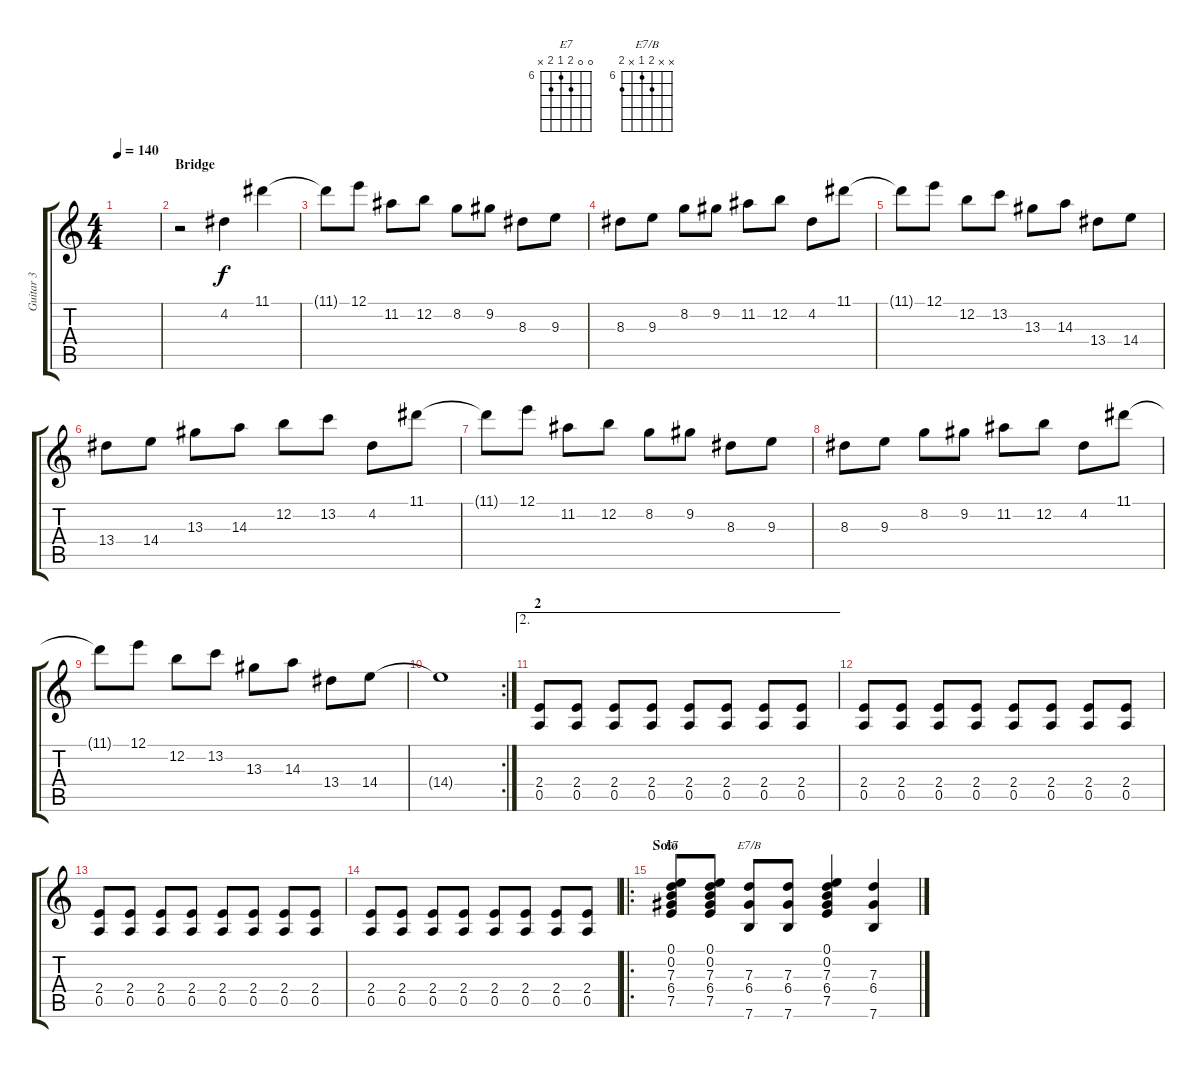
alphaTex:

\track ("Guitar 3" "Guitar 3") {instrument electricguitarclean}
\staff {score tabs}
\tuning (E4 B3 G3 D3 A2 E2) {hide}
\chord ("E7" 0 0 7 6 7 x) {firstfret 6}
\chord ("E7/B" x x 7 6 x 7) {firstfret 6}
\ts (4 4)
\tempo 140
\clef g2
\ks c
|
\section ("" "Bridge")
r.2 4.2.4 11.1.4 |
11.1{t}.8 12.1.8 11.2.8 12.2.8 8.2.8 9.2.8 8.3.8 9.3.8 |
8.3.8 9.3.8 8.2.8 9.2.8 11.2.8 12.2.8 4.2.8 11.1.8 |
11.1{t}.8 12.1.8 12.2.8 13.2.8 13.3.8 14.3.8 13.4.8 14.4.8 |
13.4.8 14.4.8 13.3.8 14.3.8 12.2.8 13.2.8 4.2.8 11.1.8 |
11.1{t}.8 12.1.8 11.2.8 12.2.8 8.2.8 9.2.8 8.3.8 9.3.8 |
8.3.8 9.3.8 8.2.8 9.2.8 11.2.8 12.2.8 4.2.8 11.1.8 |
11.1{t}.8 12.1.8 12.2.8 13.2.8 13.3.8 14.3.8 13.4.8 14.4.8 |
\rc 2
14.4{t}.1 |
\ae 2
\section ("" "2")
(2.4 0.5).8 (2.4 0.5).8 (2.4 0.5).8 (2.4 0.5).8 (2.4 0.5).8 (2.4 0.5).8 (2.4 0.5).8 (2.4 0.5).8 |
(2.4 0.5).8 (2.4 0.5).8 (2.4 0.5).8 (2.4 0.5).8 (2.4 0.5).8 (2.4 0.5).8 (2.4 0.5).8 (2.4 0.5).8 |
(2.4 0.5).8 (2.4 0.5).8 (2.4 0.5).8 (2.4 0.5).8 (2.4 0.5).8 (2.4 0.5).8 (2.4 0.5).8 (2.4 0.5).8 |
(2.4 0.5).8 (2.4 0.5).8 (2.4 0.5).8 (2.4 0.5).8 (2.4 0.5).8 (2.4 0.5).8 (2.4 0.5).8 (2.4 0.5).8 |
\ro
\section ("" "Solo")
(0.1 0.2 7.3 6.4 7.5).8{ch "E7"} (0.1 0.2 7.3 6.4 7.5).8 (7.3 6.4 7.6).8{ch "E7/B"} (7.3 6.4 7.6).8 (0.1 0.2 7.3 6.4 7.5).4 (7.3 6.4 7.6).4
